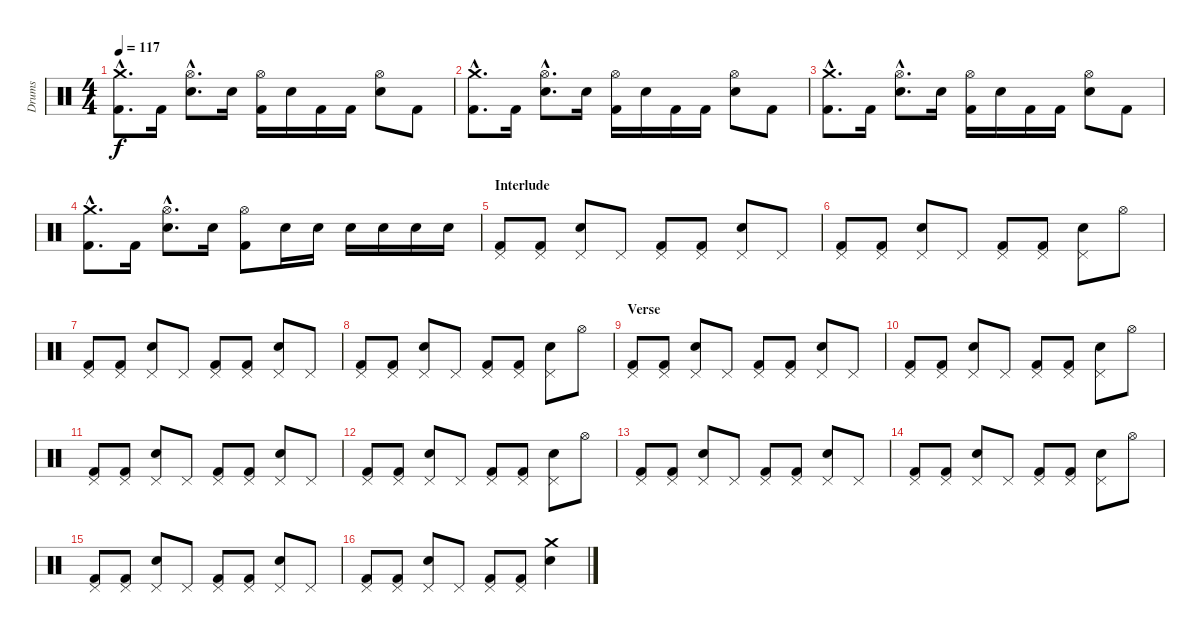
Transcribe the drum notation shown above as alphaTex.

\track ("Drums" "Drums") {instrument percussion}
\staff {score}
\articulation defaults
\ts (4 4)
\tempo 117
\clef neutral
\ks c
("Crash medium (hit)"{hac} "Kick (hit) 2"{hac}).8{d dy f} "Kick (hit) 2".16 ("Hi-Hat (open)"{hac} "Electric Snare (hit)"{hac}).8{d} "Electric Snare (hit)".16 ("Hi-Hat (open)" "Kick (hit) 2").16 "Electric Snare (hit)".16 "Kick (hit) 2".16 "Kick (hit) 2".16 ("Hi-Hat (open)" "Electric Snare (hit)").8 "Kick (hit) 2".8 |
("Crash medium (hit)"{hac} "Kick (hit) 2"{hac}).8{d} "Kick (hit) 2".16 ("Hi-Hat (open)"{hac} "Electric Snare (hit)"{hac}).8{d} "Electric Snare (hit)".16 ("Hi-Hat (open)" "Kick (hit) 2").16 "Electric Snare (hit)".16 "Kick (hit) 2".16 "Kick (hit) 2".16 ("Hi-Hat (open)" "Electric Snare (hit)").8 "Kick (hit) 2".8 |
("Crash medium (hit)"{hac} "Kick (hit) 2"{hac}).8{d} "Kick (hit) 2".16 ("Hi-Hat (open)"{hac} "Electric Snare (hit)"{hac}).8{d} "Electric Snare (hit)".16 ("Hi-Hat (open)" "Kick (hit) 2").16 "Electric Snare (hit)".16 "Kick (hit) 2".16 "Kick (hit) 2".16 ("Hi-Hat (open)" "Electric Snare (hit)").8 "Kick (hit) 2".8 |
("Crash medium (hit)"{hac} "Kick (hit) 2"{hac}).8{d} "Kick (hit) 2".16 ("Hi-Hat (open)"{hac} "Electric Snare (hit)"{hac}).8{d} "Electric Snare (hit)".16 ("Hi-Hat (open)" "Kick (hit) 2").8 "Electric Snare (hit)".16 "Electric Snare (hit)".16 "Electric Snare (hit)".16 "Electric Snare (hit)".16 "Electric Snare (hit)".16 "Electric Snare (hit)".16 |
\section ("" "Interlude")
("Pedal Hi-Hat (hit)" "Kick (hit) 2").8 ("Pedal Hi-Hat (hit)" "Kick (hit) 2").8 ("Pedal Hi-Hat (hit)" "Electric Snare (hit)").8 "Pedal Hi-Hat (hit)".8 ("Pedal Hi-Hat (hit)" "Kick (hit) 2").8 ("Pedal Hi-Hat (hit)" "Kick (hit) 2").8 ("Pedal Hi-Hat (hit)" "Electric Snare (hit)").8 "Pedal Hi-Hat (hit)".8 |
("Pedal Hi-Hat (hit)" "Kick (hit) 2").8 ("Pedal Hi-Hat (hit)" "Kick (hit) 2").8 ("Pedal Hi-Hat (hit)" "Electric Snare (hit)").8 "Pedal Hi-Hat (hit)".8 ("Pedal Hi-Hat (hit)" "Kick (hit) 2").8 ("Pedal Hi-Hat (hit)" "Kick (hit) 2").8 ("Pedal Hi-Hat (hit)" "Electric Snare (hit)").8 "Hi-Hat (open)".8 |
("Pedal Hi-Hat (hit)" "Kick (hit) 2").8 ("Pedal Hi-Hat (hit)" "Kick (hit) 2").8 ("Pedal Hi-Hat (hit)" "Electric Snare (hit)").8 "Pedal Hi-Hat (hit)".8 ("Pedal Hi-Hat (hit)" "Kick (hit) 2").8 ("Pedal Hi-Hat (hit)" "Kick (hit) 2").8 ("Pedal Hi-Hat (hit)" "Electric Snare (hit)").8 "Pedal Hi-Hat (hit)".8 |
("Pedal Hi-Hat (hit)" "Kick (hit) 2").8 ("Pedal Hi-Hat (hit)" "Kick (hit) 2").8 ("Pedal Hi-Hat (hit)" "Electric Snare (hit)").8 "Pedal Hi-Hat (hit)".8 ("Pedal Hi-Hat (hit)" "Kick (hit) 2").8 ("Pedal Hi-Hat (hit)" "Kick (hit) 2").8 ("Pedal Hi-Hat (hit)" "Electric Snare (hit)").8 "Hi-Hat (open)".8 |
\section ("" "Verse")
("Pedal Hi-Hat (hit)" "Kick (hit) 2").8 ("Pedal Hi-Hat (hit)" "Kick (hit) 2").8 ("Pedal Hi-Hat (hit)" "Electric Snare (hit)").8 "Pedal Hi-Hat (hit)".8 ("Pedal Hi-Hat (hit)" "Kick (hit) 2").8 ("Pedal Hi-Hat (hit)" "Kick (hit) 2").8 ("Pedal Hi-Hat (hit)" "Electric Snare (hit)").8 "Pedal Hi-Hat (hit)".8 |
("Pedal Hi-Hat (hit)" "Kick (hit) 2").8 ("Pedal Hi-Hat (hit)" "Kick (hit) 2").8 ("Pedal Hi-Hat (hit)" "Electric Snare (hit)").8 "Pedal Hi-Hat (hit)".8 ("Pedal Hi-Hat (hit)" "Kick (hit) 2").8 ("Pedal Hi-Hat (hit)" "Kick (hit) 2").8 ("Pedal Hi-Hat (hit)" "Electric Snare (hit)").8 "Hi-Hat (open)".8 |
("Pedal Hi-Hat (hit)" "Kick (hit) 2").8 ("Pedal Hi-Hat (hit)" "Kick (hit) 2").8 ("Pedal Hi-Hat (hit)" "Electric Snare (hit)").8 "Pedal Hi-Hat (hit)".8 ("Pedal Hi-Hat (hit)" "Kick (hit) 2").8 ("Pedal Hi-Hat (hit)" "Kick (hit) 2").8 ("Pedal Hi-Hat (hit)" "Electric Snare (hit)").8 "Pedal Hi-Hat (hit)".8 |
("Pedal Hi-Hat (hit)" "Kick (hit) 2").8 ("Pedal Hi-Hat (hit)" "Kick (hit) 2").8 ("Pedal Hi-Hat (hit)" "Electric Snare (hit)").8 "Pedal Hi-Hat (hit)".8 ("Pedal Hi-Hat (hit)" "Kick (hit) 2").8 ("Pedal Hi-Hat (hit)" "Kick (hit) 2").8 ("Pedal Hi-Hat (hit)" "Electric Snare (hit)").8 "Hi-Hat (open)".8 |
("Pedal Hi-Hat (hit)" "Kick (hit) 2").8 ("Pedal Hi-Hat (hit)" "Kick (hit) 2").8 ("Pedal Hi-Hat (hit)" "Electric Snare (hit)").8 "Pedal Hi-Hat (hit)".8 ("Pedal Hi-Hat (hit)" "Kick (hit) 2").8 ("Pedal Hi-Hat (hit)" "Kick (hit) 2").8 ("Pedal Hi-Hat (hit)" "Electric Snare (hit)").8 "Pedal Hi-Hat (hit)".8 |
("Pedal Hi-Hat (hit)" "Kick (hit) 2").8 ("Pedal Hi-Hat (hit)" "Kick (hit) 2").8 ("Pedal Hi-Hat (hit)" "Electric Snare (hit)").8 "Pedal Hi-Hat (hit)".8 ("Pedal Hi-Hat (hit)" "Kick (hit) 2").8 ("Pedal Hi-Hat (hit)" "Kick (hit) 2").8 ("Pedal Hi-Hat (hit)" "Electric Snare (hit)").8 "Hi-Hat (open)".8 |
("Pedal Hi-Hat (hit)" "Kick (hit) 2").8 ("Pedal Hi-Hat (hit)" "Kick (hit) 2").8 ("Pedal Hi-Hat (hit)" "Electric Snare (hit)").8 "Pedal Hi-Hat (hit)".8 ("Pedal Hi-Hat (hit)" "Kick (hit) 2").8 ("Pedal Hi-Hat (hit)" "Kick (hit) 2").8 ("Pedal Hi-Hat (hit)" "Electric Snare (hit)").8 "Pedal Hi-Hat (hit)".8 |
("Pedal Hi-Hat (hit)" "Kick (hit) 2").8 ("Pedal Hi-Hat (hit)" "Kick (hit) 2").8 ("Pedal Hi-Hat (hit)" "Electric Snare (hit)").8 "Pedal Hi-Hat (hit)".8 ("Pedal Hi-Hat (hit)" "Kick (hit) 2").8 ("Pedal Hi-Hat (hit)" "Kick (hit) 2").8 ("Crash medium (hit)" "Electric Snare (hit)").4
